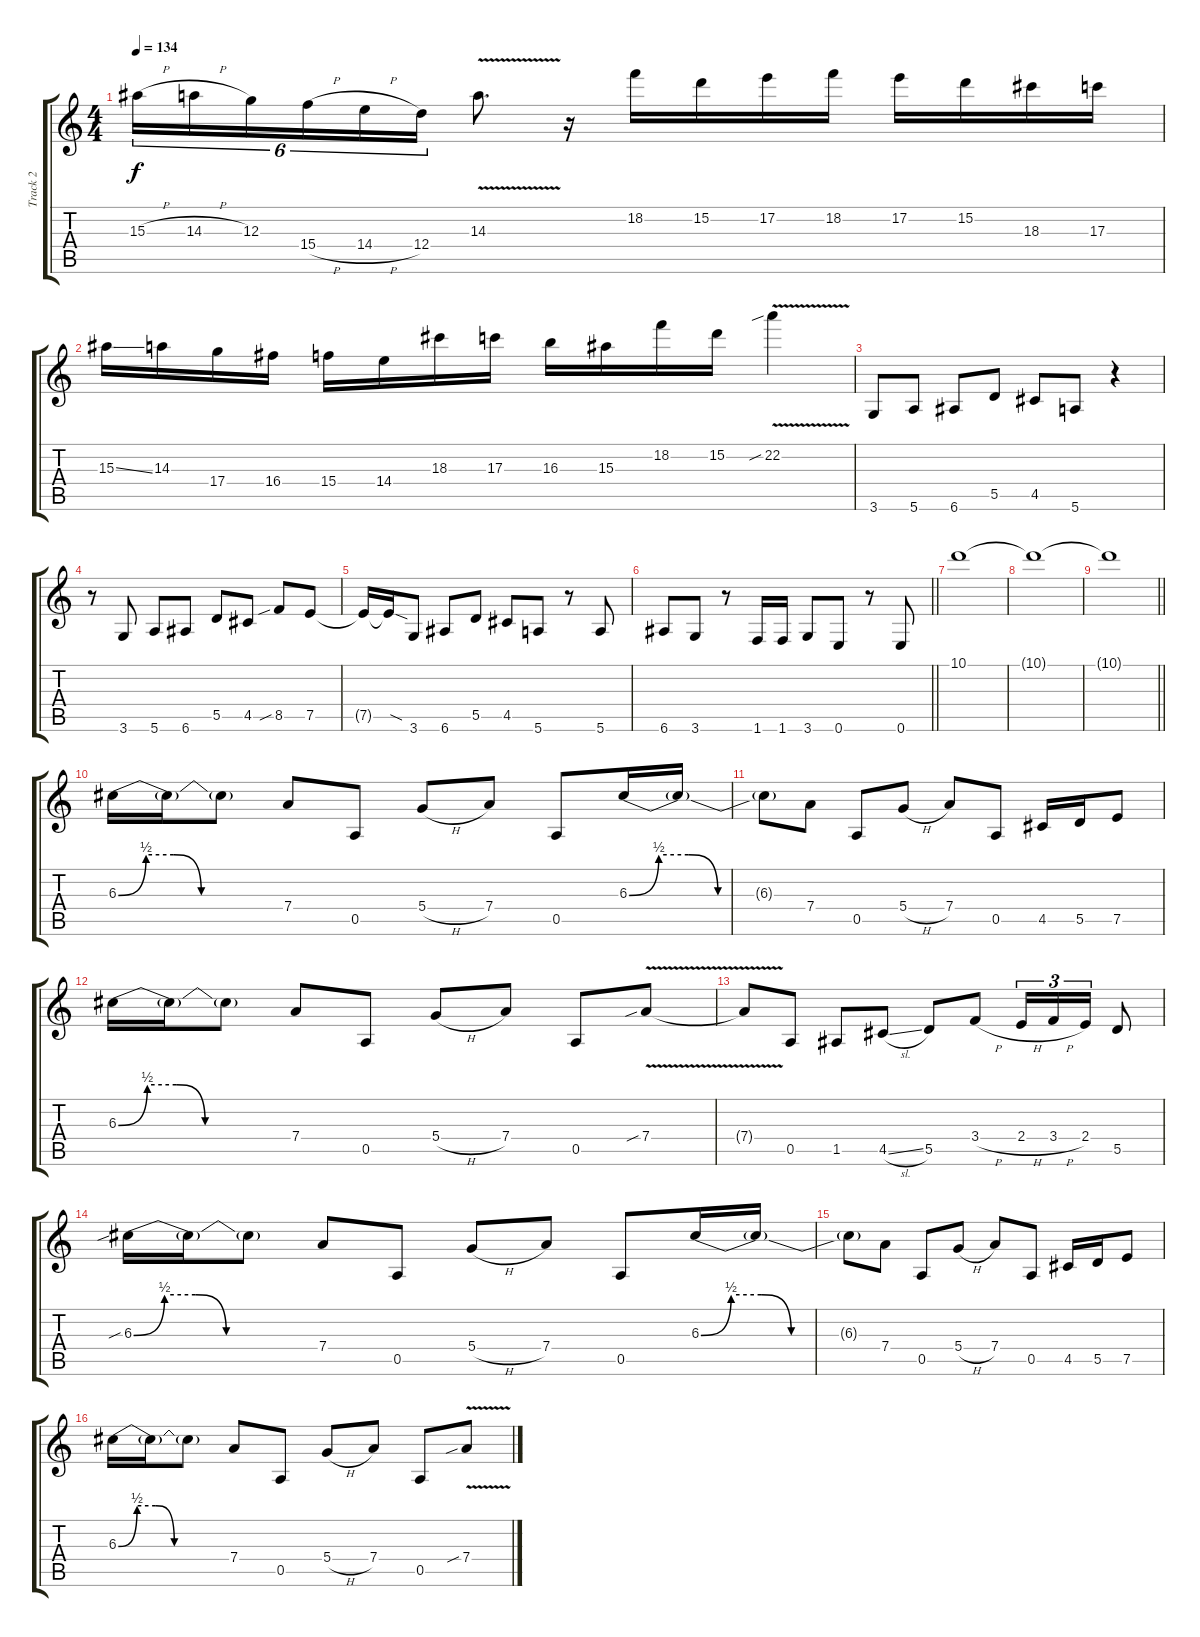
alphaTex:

\track ("Track 2" "Track 2") {instrument distortionguitar}
\staff {score tabs}
\tuning (E4 B3 G3 D3 A2 E2) {hide}
\ts (4 4)
\tempo 134
\clef g2
\ks c
15.3{h}.16{tu (6 4) dy f} 14.3{h}.16{tu (6 4)} 12.3.16{tu (6 4)} 15.4{h}.16{tu (6 4)} 14.4{h}.16{tu (6 4)} 12.4.16{tu (6 4)} 14.3{v}.8{d} r.16 18.2.16 15.2.16 17.2.16 18.2.16 17.2.16 15.2.16 18.3.16 17.3.16 |
15.3{ss}.16 14.3.16 17.4.16 16.4.16 15.4.16 14.4.16 18.3.16 17.3.16 16.3.16 15.3.16 18.2.16 15.2.16 22.2{v sib}.4 |
3.6.8 5.6.8 6.6.8 5.5.8 4.5.8 5.6.8 r.4 |
r.8 3.6.8 5.6.8 6.6.8 5.5.8 4.5.8 8.5{sib}.8 7.5.8 |
7.5{t}.16 7.5{sod t}.16 3.6.8 6.6.8 5.5.8 4.5.8 5.6.8 r.8 5.6.8 |
\barLineRight lightlight
6.6.8 3.6.8 r.8 1.6.16 1.6.16 3.6.8 0.6.8 r.8 0.6.8 |
10.1.1 |
10.1{t}.1 |
\barLineRight lightlight
10.1{t}.1 |
6.3{be (custom 0 0 10 2 20 2 30 0 60 0)}.16 6.3{t}.16 6.3{t}.8 7.4.8 0.5.8 5.4{h}.8 7.4.8 0.5.8 6.3{be (custom 0 0 10 2 20 2 30 0 60 0)}.16 6.3{t}.16 |
6.3{t}.8 7.4.8 0.5.8 5.4{h}.8 7.4.8 0.5.8 4.5.16 5.5.16 7.5.8 |
6.3{be (custom 0 0 10 2 20 2 30 0 60 0)}.16 6.3{t}.16 6.3{t}.8 7.4.8 0.5.8 5.4{h}.8 7.4.8 0.5.8 7.4{v sib}.8 |
7.4{t}.8 0.5.8 1.5.8 4.5{sl}.8 5.5.8 3.4{h}.8 2.4{h}.16{tu (3 2)} 3.4{h}.16{tu (3 2)} 2.4.16{tu (3 2)} 5.5.8 |
6.3{be (custom 0 0 10 2 20 2 30 0 60 0) sib}.16 6.3{t}.16 6.3{t}.8 7.4.8 0.5.8 5.4{h}.8 7.4.8 0.5.8 6.3{be (custom 0 0 10 2 20 2 30 0 60 0)}.16 6.3{t}.16 |
6.3{t}.8 7.4.8 0.5.8 5.4{h}.8 7.4.8 0.5.8 4.5.16 5.5.16 7.5.8 |
6.3{be (custom 0 0 10 2 20 2 30 0 60 0)}.16 6.3{t}.16 6.3{t}.8 7.4.8 0.5.8 5.4{h}.8 7.4.8 0.5.8 7.4{v sib}.8
